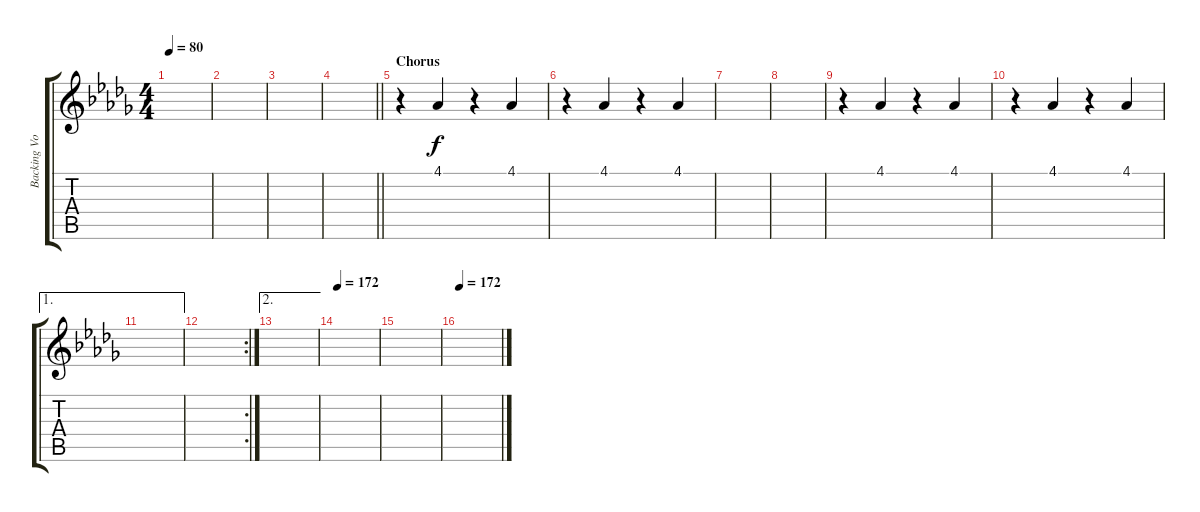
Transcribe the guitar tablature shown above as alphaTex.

\track ("Backing Vocals" "Backing Vo") {instrument trumpet}
\staff {score tabs}
\tuning (E4 B3 G3 D3 A2 E2) {hide}
\ts (4 4)
\tempo 80
\clef g2
\ks db
|
|
|
\barLineRight lightlight
|
\section ("" "Chorus")
r.4 4.1.4 r.4 4.1.4 |
r.4 4.1.4 r.4 4.1.4 |
|
|
r.4 4.1.4 r.4 4.1.4 |
r.4 4.1.4 r.4 4.1.4 |
\ae 1
|
\rc 2
|
\ae 2
|
\tempo 172
|
|
\tempo 172
